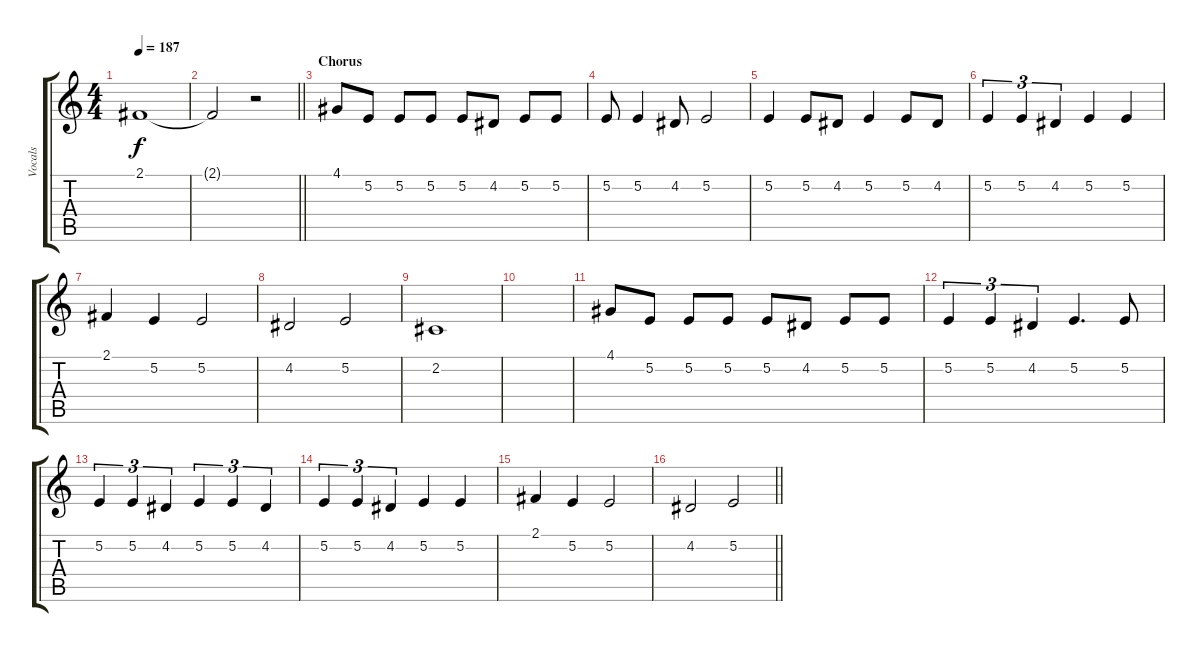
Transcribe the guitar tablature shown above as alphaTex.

\track ("Vocals" "Vocals") {instrument altosax}
\staff {score tabs}
\tuning (E4 B3 G3 D3 A2 E2) {hide}
\ts (4 4)
\tempo 187
\clef g2
\ks c
2.1.1{dy f} |
\barLineRight lightlight
2.1{t}.2 r.2 |
\section ("" "Chorus")
4.1.8 5.2.8 5.2.8 5.2.8 5.2.8 4.2.8 5.2.8 5.2.8 |
5.2.8 5.2.4 4.2.8 5.2.2 |
5.2.4 5.2.8 4.2.8 5.2.4 5.2.8 4.2.8 |
5.2.4{tu (3 2)} 5.2.4{tu (3 2)} 4.2.4{tu (3 2)} 5.2.4 5.2.4 |
2.1.4 5.2.4 5.2.2 |
4.2.2 5.2.2 |
2.2.1 |
|
4.1.8 5.2.8 5.2.8 5.2.8 5.2.8 4.2.8 5.2.8 5.2.8 |
5.2.4{tu (3 2)} 5.2.4{tu (3 2)} 4.2.4{tu (3 2)} 5.2.4{d} 5.2.8 |
5.2.4{tu (3 2)} 5.2.4{tu (3 2)} 4.2.4{tu (3 2)} 5.2.4{tu (3 2)} 5.2.4{tu (3 2)} 4.2.4{tu (3 2)} |
5.2.4{tu (3 2)} 5.2.4{tu (3 2)} 4.2.4{tu (3 2)} 5.2.4 5.2.4 |
2.1.4 5.2.4 5.2.2 |
\barLineRight lightlight
4.2.2 5.2.2
